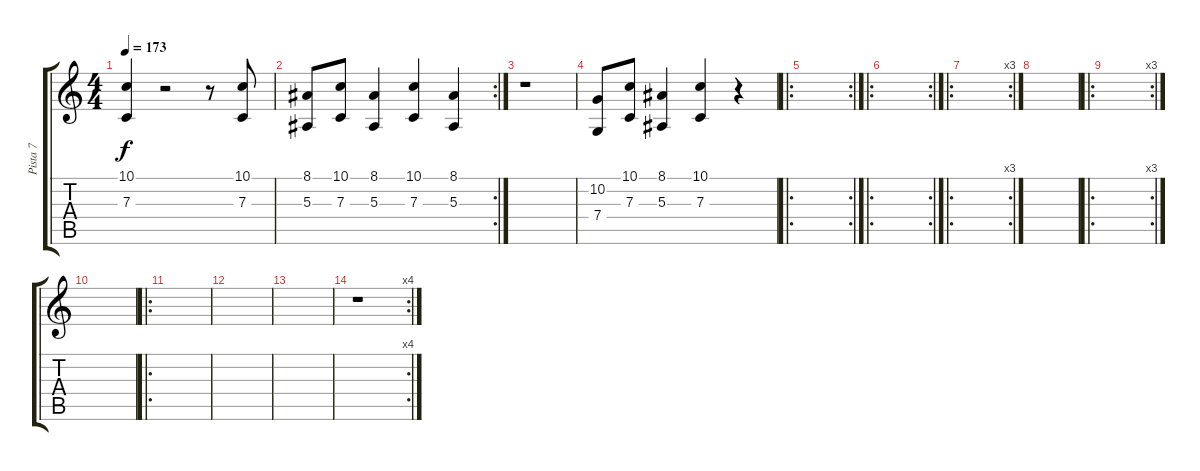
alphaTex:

\track ("Pista 7" "Pista 7") {instrument ocarina}
\staff {score tabs}
\tuning (D4 A3 F3 C3 G2 C2) {hide}
\ts (4 4)
\tempo 173
\clef g2
\ks c
(10.1 7.3).4{dy f} r.2 r.8 (10.1 7.3).8 |
\rc 2
(8.1 5.3).8 (10.1 7.3).8 (8.1 5.3).4 (10.1 7.3).4 (8.1 5.3).4 |
r.1 |
(10.2 7.4).8 (10.1 7.3).8 (8.1 5.3).4 (10.1 7.3).4 r.4 |
\ro
\rc 2
|
\ro
\rc 2
|
\ro
\rc 3
|
|
\ro
\rc 3
|
|
\ro
|
|
|
\rc 4
r.1
